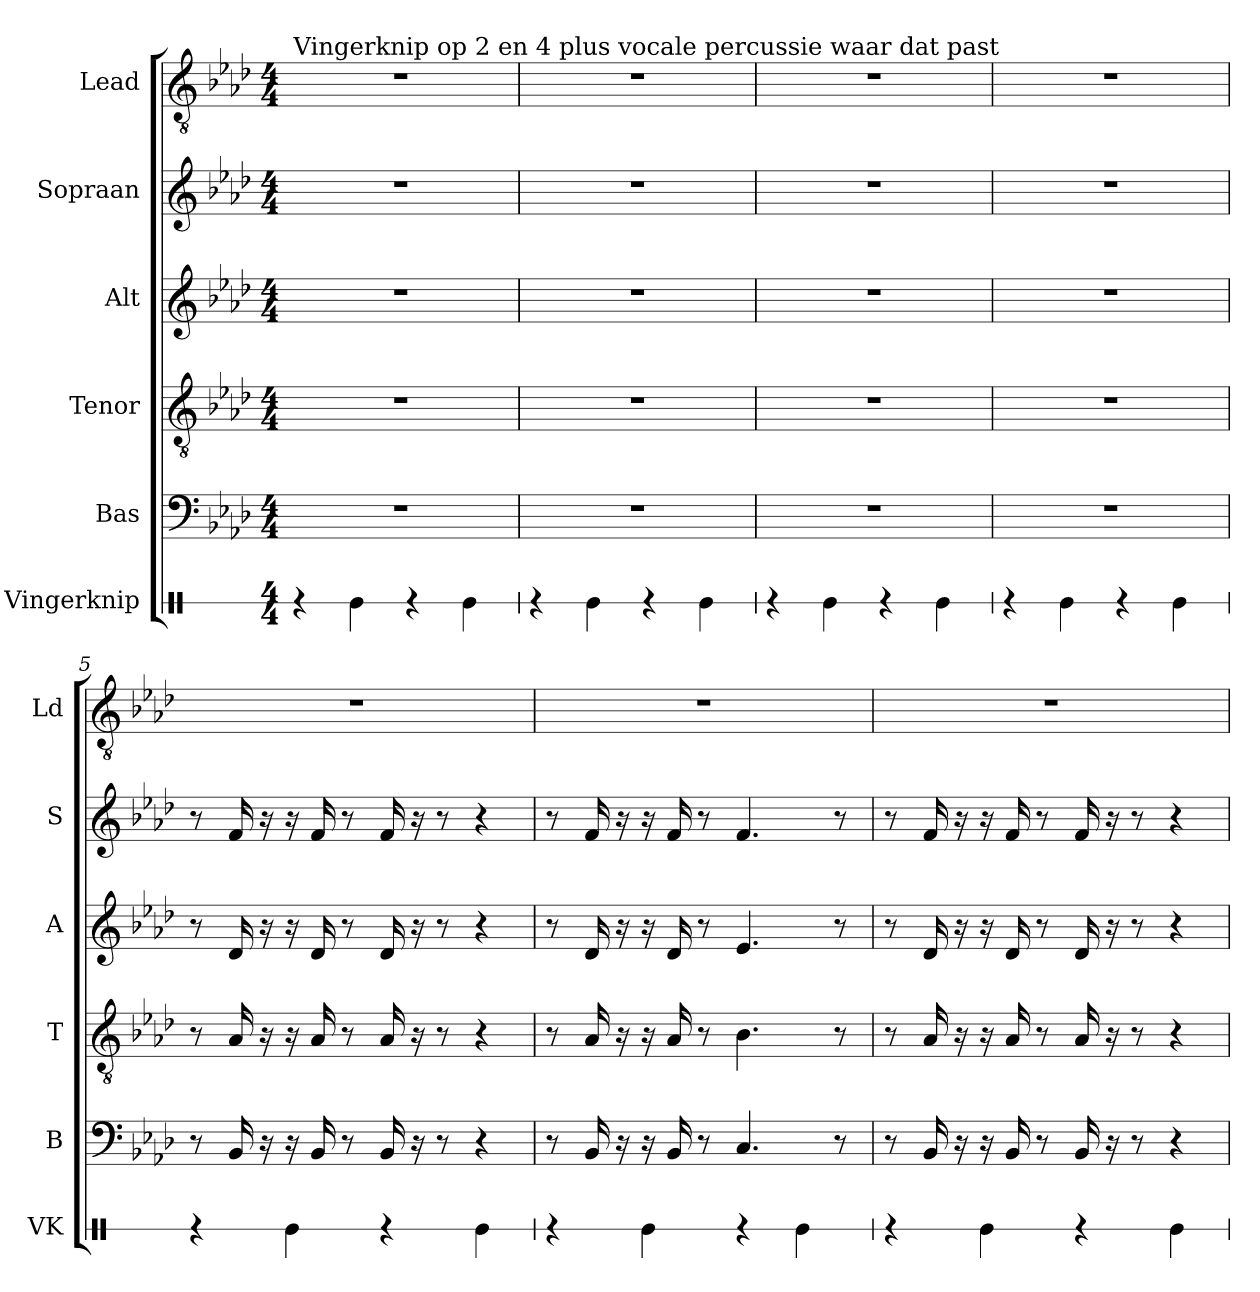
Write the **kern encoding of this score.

**kern	**kern	**kern	**kern	**kern	**kern
*part6	*part5	*part4	*part3	*part2	*part1
*staff6	*staff5	*staff4	*staff3	*staff2	*staff1
*I"Vingerknip	*I"Bas	*I"Tenor	*I"Alt	*I"Sopraan	*I"Lead
*I'VK	*I'B	*I'T	*I'A	*I'S	*I'Ld
*stria1	*	*	*	*	*
*clefX	*clefF4	*clefGv2	*clefG2	*clefG2	*clefGv2
*k[]	*k[b-e-a-d-]	*k[b-e-a-d-]	*k[b-e-a-d-]	*k[b-e-a-d-]	*k[b-e-a-d-]
*M4/4	*M4/4	*M4/4	*M4/4	*M4/4	*M4/4
*MM90	*MM90	*MM90	*MM90	*MM90	*MM90
=1	=1	=1	=1	=1	=1
!	!	!	!	!	!LO:TX:t=Vingerknip op 2 en 4 plus vocale percussie waar dat past
4r	1r	1r	1r	1r	1r
4Re\	.	.	.	.	.
4r	.	.	.	.	.
4Re\	.	.	.	.	.
=2	=2	=2	=2	=2	=2
4r	1r	1r	1r	1r	1r
4Re\	.	.	.	.	.
4r	.	.	.	.	.
4Re\	.	.	.	.	.
=3	=3	=3	=3	=3	=3
4r	1r	1r	1r	1r	1r
4Re\	.	.	.	.	.
4r	.	.	.	.	.
4Re\	.	.	.	.	.
=4	=4	=4	=4	=4	=4
4r	1r	1r	1r	1r	1r
4Re\	.	.	.	.	.
4r	.	.	.	.	.
4Re\	.	.	.	.	.
=5	=5	=5	=5	=5	=5
4r	8r	8r	8r	8r	1r
.	16BB-/	16A-/	16d-/	16f/	.
.	16r	16r	16r	16r	.
4Re\	16r	16r	16r	16r	.
.	16BB-/	16A-/	16d-/	16f/	.
.	8r	8r	8r	8r	.
4r	16BB-/	16A-/	16d-/	16f/	.
.	16r	16r	16r	16r	.
.	8r	8r	8r	8r	.
4Re\	4r	4r	4r	4r	.
=6	=6	=6	=6	=6	=6
4r	8r	8r	8r	8r	1r
.	16BB-/	16A-/	16d-/	16f/	.
.	16r	16r	16r	16r	.
4Re\	16r	16r	16r	16r	.
.	16BB-/	16A-/	16d-/	16f/	.
.	8r	8r	8r	8r	.
4r	4.C/	4.B-\	4.e-/	4.f/	.
4Re\	.	.	.	.	.
.	8r	8r	8r	8r	.
!!LO:LB:g=z
=7	=7	=7	=7	=7	=7
4r	8r	8r	8r	8r	1r
.	16BB-/	16A-/	16d-/	16f/	.
.	16r	16r	16r	16r	.
4Re\	16r	16r	16r	16r	.
.	16BB-/	16A-/	16d-/	16f/	.
.	8r	8r	8r	8r	.
4r	16BB-/	16A-/	16d-/	16f/	.
.	16r	16r	16r	16r	.
.	8r	8r	8r	8r	.
4Re\	4r	4r	4r	4r	.
=	=	=	=	=	=
*-	*-	*-	*-	*-	*-
